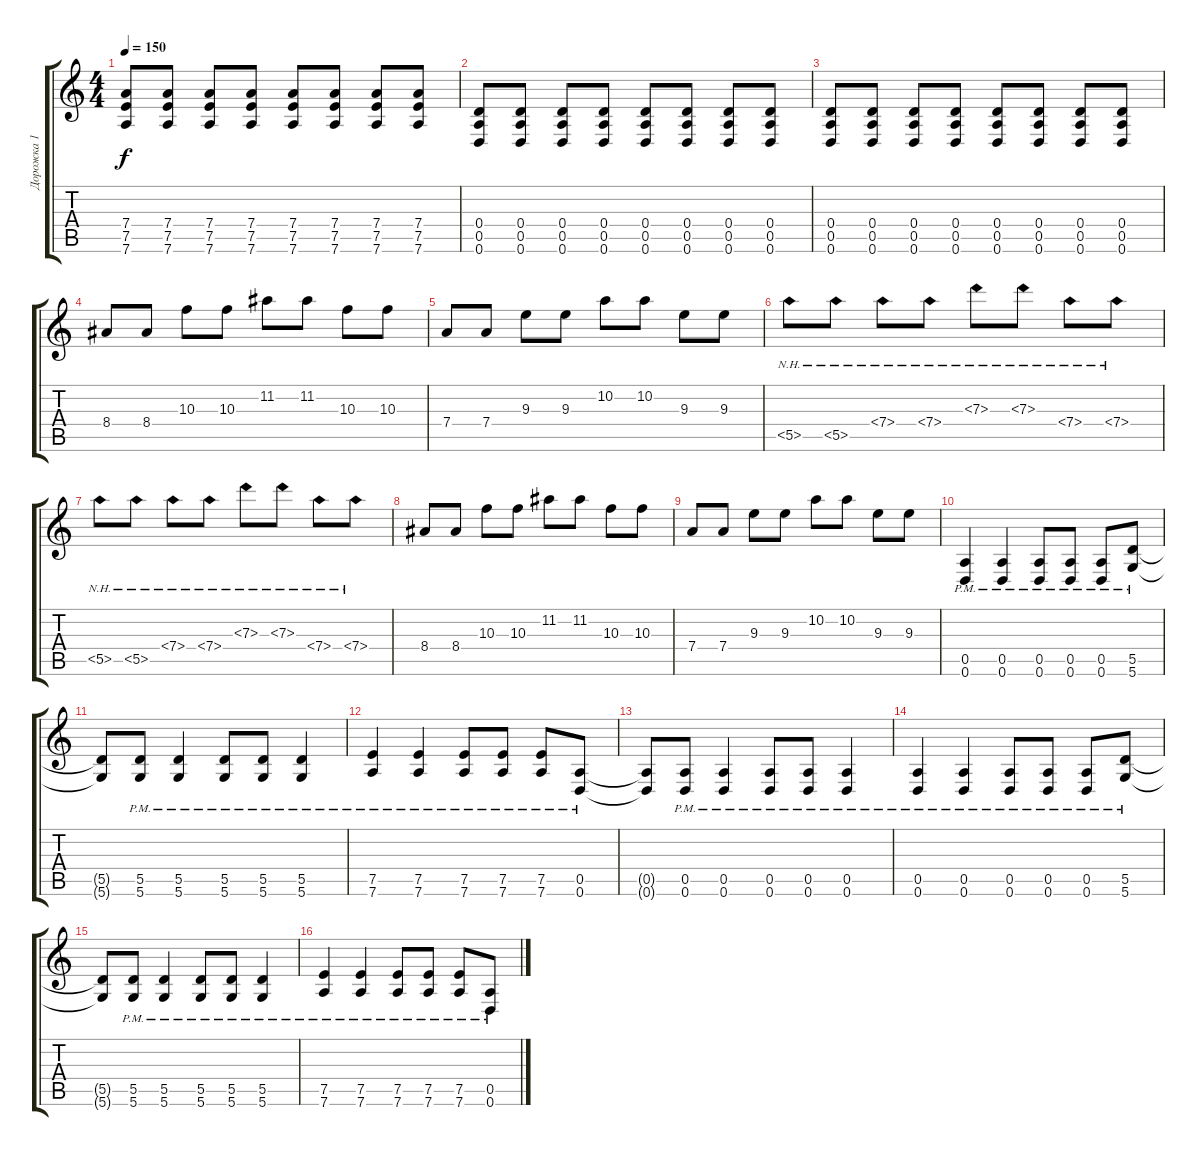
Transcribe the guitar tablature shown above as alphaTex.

\track ("Дорожка 1" "Дорожка 1") {instrument overdrivenguitar}
\staff {score tabs}
\tuning (E4 B3 G3 D3 A2 D2) {hide}
\ts (4 4)
\tempo 150
\clef g2
\ks c
(7.4 7.5 7.6).8{dy f} (7.4 7.5 7.6).8 (7.4 7.5 7.6).8 (7.4 7.5 7.6).8 (7.4 7.5 7.6).8 (7.4 7.5 7.6).8 (7.4 7.5 7.6).8 (7.4 7.5 7.6).8 |
(0.4 0.5 0.6).8 (0.4 0.5 0.6).8 (0.4 0.5 0.6).8 (0.4 0.5 0.6).8 (0.4 0.5 0.6).8 (0.4 0.5 0.6).8 (0.4 0.5 0.6).8 (0.4 0.5 0.6).8 |
(0.4 0.5 0.6).8 (0.4 0.5 0.6).8 (0.4 0.5 0.6).8 (0.4 0.5 0.6).8 (0.4 0.5 0.6).8 (0.4 0.5 0.6).8 (0.4 0.5 0.6).8 (0.4 0.5 0.6).8 |
8.4.8 8.4.8 10.3.8 10.3.8 11.2.8 11.2.8 10.3.8 10.3.8 |
7.4.8 7.4.8 9.3.8 9.3.8 10.2.8 10.2.8 9.3.8 9.3.8 |
5.5{nh}.8 5.5{nh}.8 7.4{nh}.8 7.4{nh}.8 7.3{nh}.8 7.3{nh}.8 7.4{nh}.8 7.4{nh}.8 |
5.5{nh}.8 5.5{nh}.8 7.4{nh}.8 7.4{nh}.8 7.3{nh}.8 7.3{nh}.8 7.4{nh}.8 7.4{nh}.8 |
8.4.8 8.4.8 10.3.8 10.3.8 11.2.8 11.2.8 10.3.8 10.3.8 |
7.4.8 7.4.8 9.3.8 9.3.8 10.2.8 10.2.8 9.3.8 9.3.8 |
(0.5{pm} 0.6{pm}).4 (0.5{pm} 0.6{pm}).4 (0.5{pm} 0.6{pm}).8 (0.5{pm} 0.6{pm}).8 (0.5{pm} 0.6{pm}).8 (5.5{pm} 5.6{pm}).8 |
(5.5{t} 5.6{t}).8 (5.5{pm} 5.6{pm}).8 (5.5{pm} 5.6{pm}).4 (5.5{pm} 5.6{pm}).8 (5.5{pm} 5.6{pm}).8 (5.5{pm} 5.6{pm}).4 |
(7.5{pm} 7.6{pm}).4 (7.5{pm} 7.6{pm}).4 (7.5{pm} 7.6{pm}).8 (7.5{pm} 7.6{pm}).8 (7.5{pm} 7.6{pm}).8 (0.5{pm} 0.6{pm}).8 |
(0.5{t} 0.6{t}).8 (0.5{pm} 0.6{pm}).8 (0.5{pm} 0.6{pm}).4 (0.5{pm} 0.6{pm}).8 (0.5{pm} 0.6{pm}).8 (0.5{pm} 0.6{pm}).4 |
(0.5{pm} 0.6{pm}).4 (0.5{pm} 0.6{pm}).4 (0.5{pm} 0.6{pm}).8 (0.5{pm} 0.6{pm}).8 (0.5{pm} 0.6{pm}).8 (5.5{pm} 5.6{pm}).8 |
(5.5{t} 5.6{t}).8 (5.5{pm} 5.6{pm}).8 (5.5{pm} 5.6{pm}).4 (5.5{pm} 5.6{pm}).8 (5.5{pm} 5.6{pm}).8 (5.5{pm} 5.6{pm}).4 |
(7.5{pm} 7.6{pm}).4 (7.5{pm} 7.6{pm}).4 (7.5{pm} 7.6{pm}).8 (7.5{pm} 7.6{pm}).8 (7.5{pm} 7.6{pm}).8 (0.5{pm} 0.6{pm}).8
